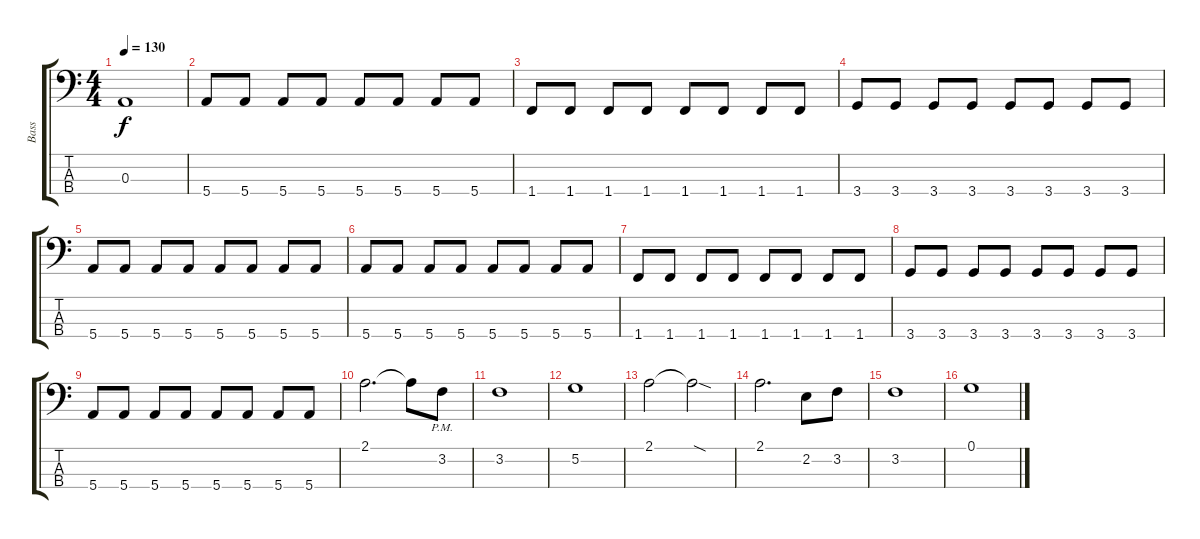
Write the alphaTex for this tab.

\track ("Bass" "Bass") {instrument electricbassfinger}
\staff {score tabs}
\tuning (G2 D2 A1 E1) {hide}
\ts (4 4)
\tempo 130
\clef f4
\ks c
0.3.1{dy f} |
5.4.8 5.4.8 5.4.8 5.4.8 5.4.8 5.4.8 5.4.8 5.4.8 |
1.4.8 1.4.8 1.4.8 1.4.8 1.4.8 1.4.8 1.4.8 1.4.8 |
3.4.8 3.4.8 3.4.8 3.4.8 3.4.8 3.4.8 3.4.8 3.4.8 |
5.4.8 5.4.8 5.4.8 5.4.8 5.4.8 5.4.8 5.4.8 5.4.8 |
5.4.8 5.4.8 5.4.8 5.4.8 5.4.8 5.4.8 5.4.8 5.4.8 |
1.4.8 1.4.8 1.4.8 1.4.8 1.4.8 1.4.8 1.4.8 1.4.8 |
3.4.8 3.4.8 3.4.8 3.4.8 3.4.8 3.4.8 3.4.8 3.4.8 |
5.4.8 5.4.8 5.4.8 5.4.8 5.4.8 5.4.8 5.4.8 5.4.8 |
2.1.2{d} 2.1{t}.8 3.2{pm}.8 |
3.2.1 |
5.2.1 |
2.1.2 2.1{sod t}.2 |
2.1.2{d} 2.2.8 3.2.8 |
3.2.1 |
0.1.1
